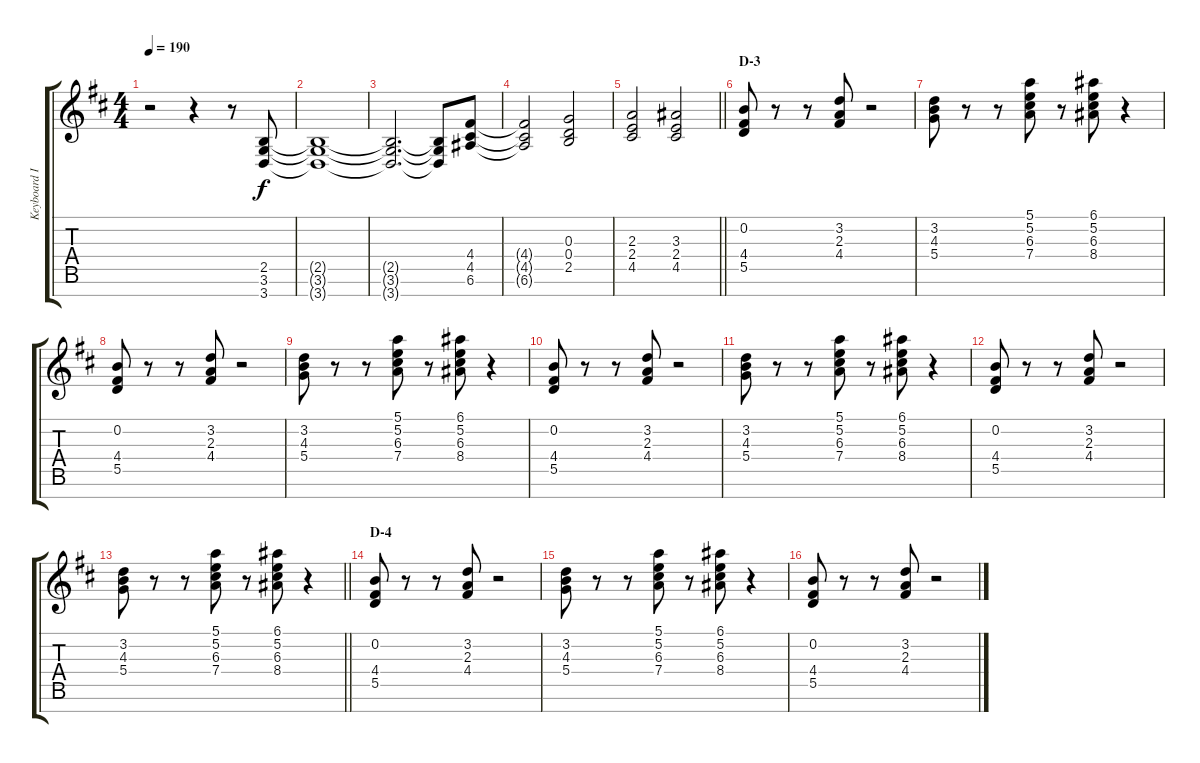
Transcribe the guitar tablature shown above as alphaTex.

\track ("Keyboard I" "Keyboard I") {instrument lead2sawtooth}
\staff {score tabs}
\tuning (E5 B4 G4 D4 A3 E3 B2) {hide}
\ts (4 4)
\tempo 190
\clef g2
\ks d
r.2{dy f} r.4 r.8 (2.5 3.6 3.7).8 |
(2.5{t} 3.6{t} 3.7{t}).1 |
(2.5{t} 3.6{t} 3.7{t}).2{d} (2.5{t} 3.6{t} 3.7{t}).8 (4.4 4.5 6.6).8 |
(4.4{t} 4.5{t} 6.6{t}).2 (0.3 0.4 2.5).2 |
\barLineRight lightlight
(2.3 2.4 4.5).2 (3.3 2.4 4.5).2 |
\section ("" "D-3")
(0.2 4.4 5.5).8 r.8 r.8 (3.2 2.3 4.4).8 r.2 |
(3.2 4.3 5.4).8 r.8 r.8 (5.1 5.2 6.3 7.4).8 r.8 (6.1 5.2 6.3 8.4).8 r.4 |
(0.2 4.4 5.5).8 r.8 r.8 (3.2 2.3 4.4).8 r.2 |
(3.2 4.3 5.4).8 r.8 r.8 (5.1 5.2 6.3 7.4).8 r.8 (6.1 5.2 6.3 8.4).8 r.4 |
(0.2 4.4 5.5).8 r.8 r.8 (3.2 2.3 4.4).8 r.2 |
(3.2 4.3 5.4).8 r.8 r.8 (5.1 5.2 6.3 7.4).8 r.8 (6.1 5.2 6.3 8.4).8 r.4 |
(0.2 4.4 5.5).8 r.8 r.8 (3.2 2.3 4.4).8 r.2 |
\barLineRight lightlight
(3.2 4.3 5.4).8 r.8 r.8 (5.1 5.2 6.3 7.4).8 r.8 (6.1 5.2 6.3 8.4).8 r.4 |
\section ("" "D-4")
(0.2 4.4 5.5).8 r.8 r.8 (3.2 2.3 4.4).8 r.2 |
(3.2 4.3 5.4).8 r.8 r.8 (5.1 5.2 6.3 7.4).8 r.8 (6.1 5.2 6.3 8.4).8 r.4 |
(0.2 4.4 5.5).8 r.8 r.8 (3.2 2.3 4.4).8 r.2
